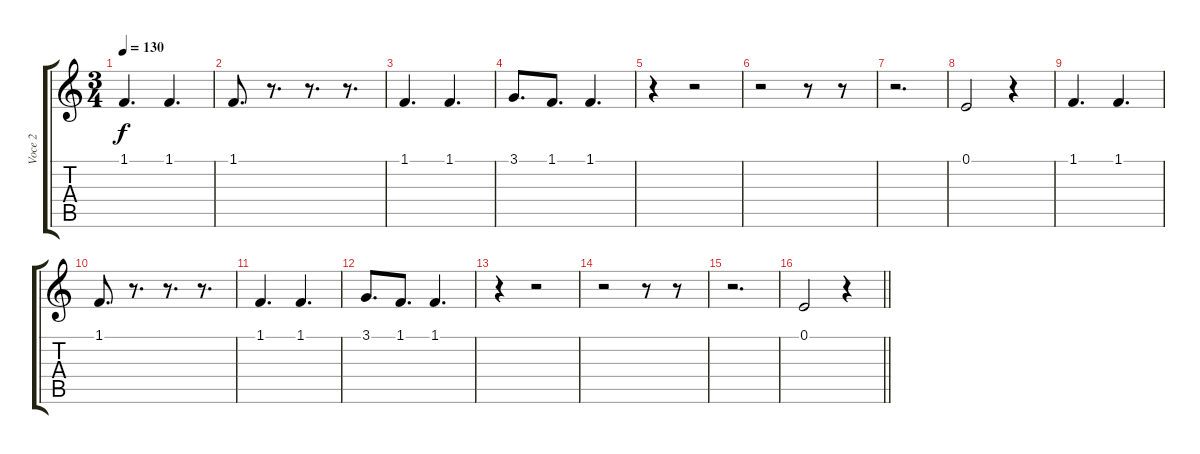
\track ("Voce 2" "Voce 2") {instrument lead6voice}
\staff {score tabs}
\tuning (E4 B3 G3 D3 A2 E2) {hide}
\ts (3 4)
\tempo 130
\clef g2
\ks c
1.1.4{d dy f} 1.1.4{d} |
1.1.8{d} r.8{d} r.8{d} r.8{d} |
1.1.4{d} 1.1.4{d} |
3.1.8{d} 1.1.8{d} 1.1.4{d} |
r.4 r.2 |
r.2 r.8 r.8 |
r.2{d} |
0.1.2 r.4 |
1.1.4{d} 1.1.4{d} |
1.1.8{d} r.8{d} r.8{d} r.8{d} |
1.1.4{d} 1.1.4{d} |
3.1.8{d} 1.1.8{d} 1.1.4{d} |
r.4 r.2 |
r.2 r.8 r.8 |
r.2{d} |
\barLineRight lightlight
0.1.2 r.4
